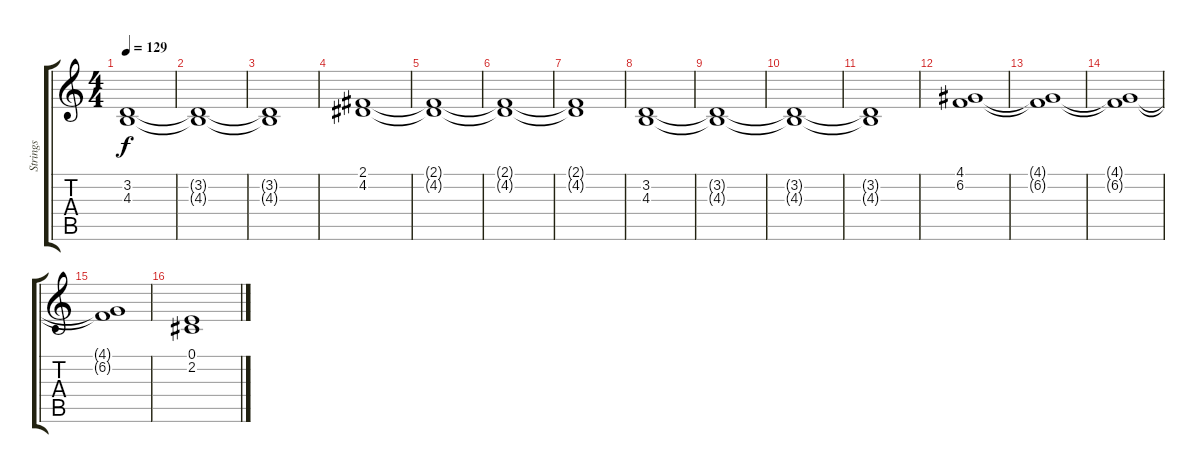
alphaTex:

\track ("Strings" "Strings") {instrument stringensemble1}
\staff {score tabs}
\tuning (E4 B3 G3 D3 A2 E2) {hide}
\ts (4 4)
\tempo 129
\clef g2
\ks c
(3.2{t} 4.3{t}).1{dy f} |
(3.2{t} 4.3{t}).1 |
(3.2{t} 4.3{t}).1 |
(2.1 4.2).1 |
(2.1{t} 4.2{t}).1 |
(2.1{t} 4.2{t}).1 |
(2.1{t} 4.2{t}).1 |
(3.2 4.3).1 |
(3.2{t} 4.3{t}).1 |
(3.2{t} 4.3{t}).1 |
(3.2{t} 4.3{t}).1 |
(4.1 6.2).1 |
(4.1{t} 6.2{t}).1 |
(4.1{t} 6.2{t}).1 |
(4.1{t} 6.2{t}).1 |
(0.1 2.2).1
